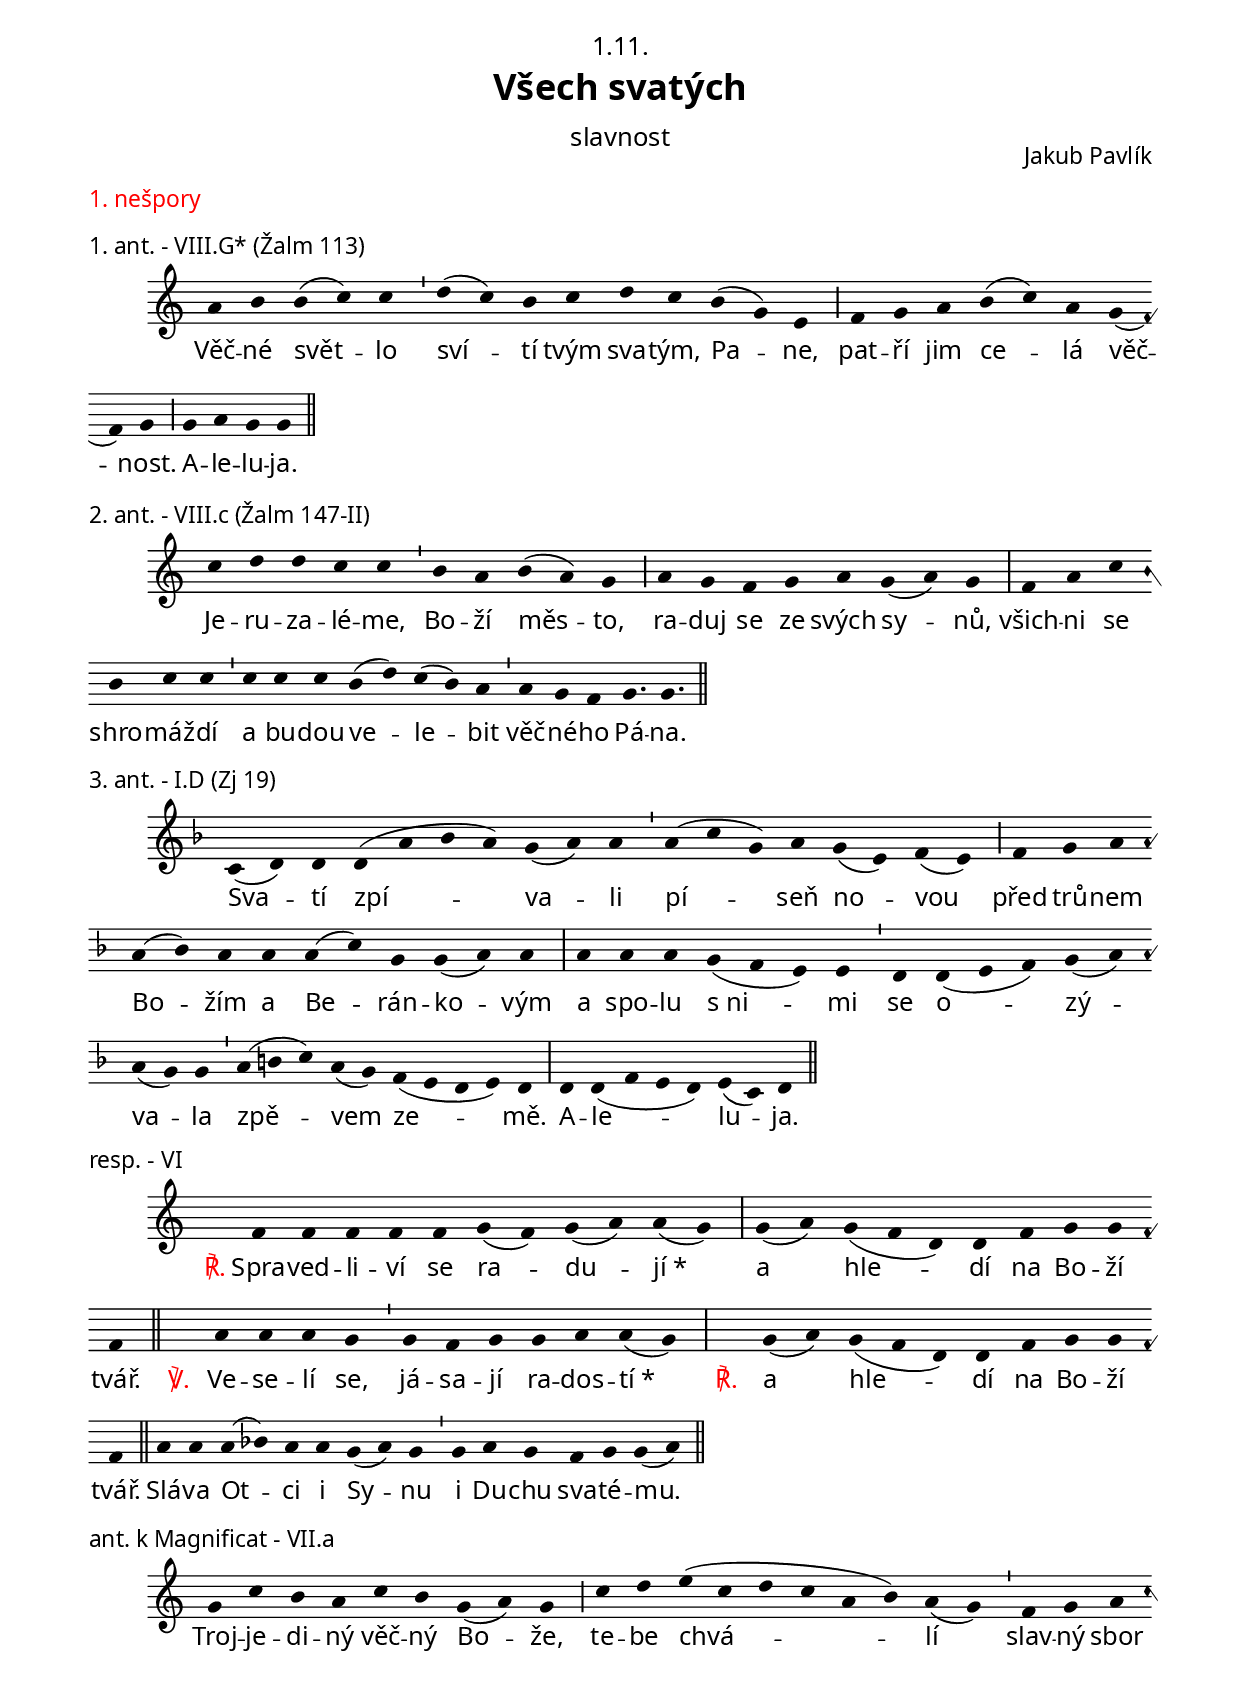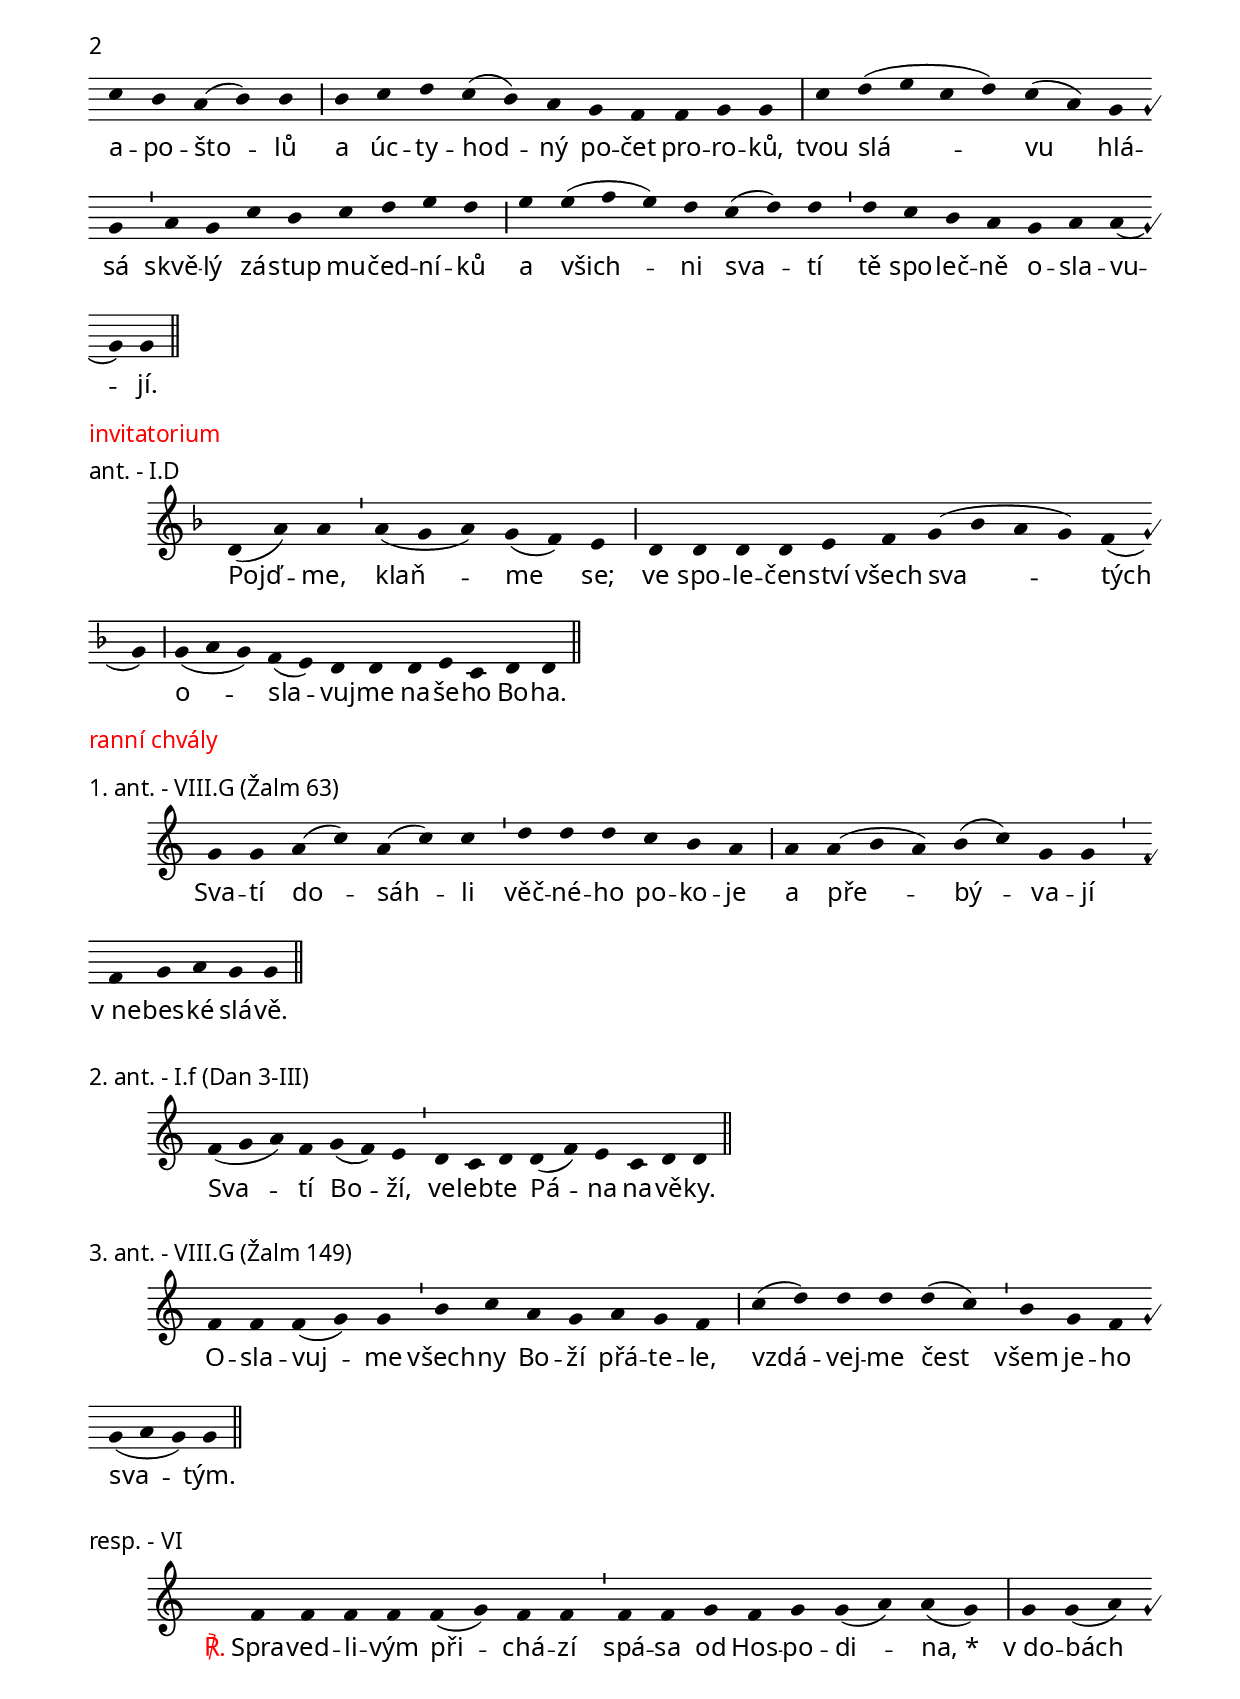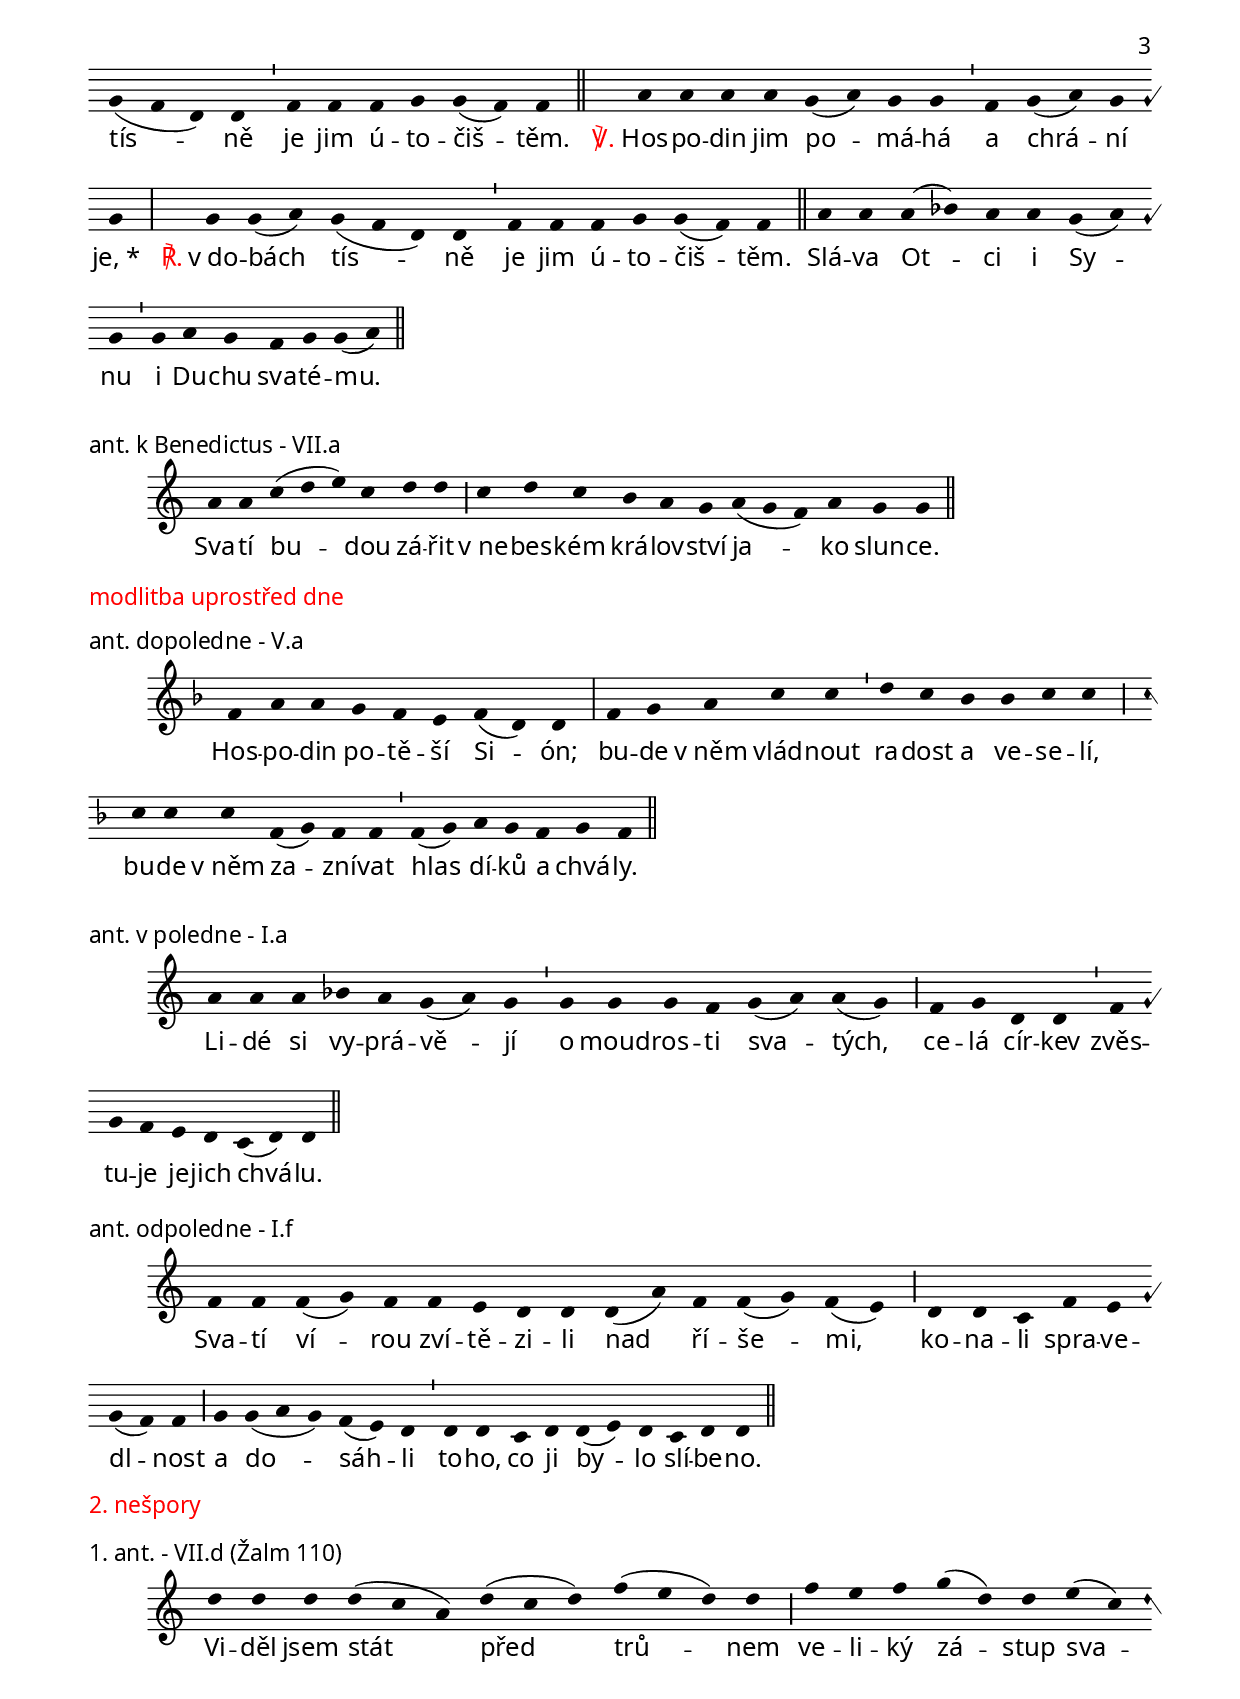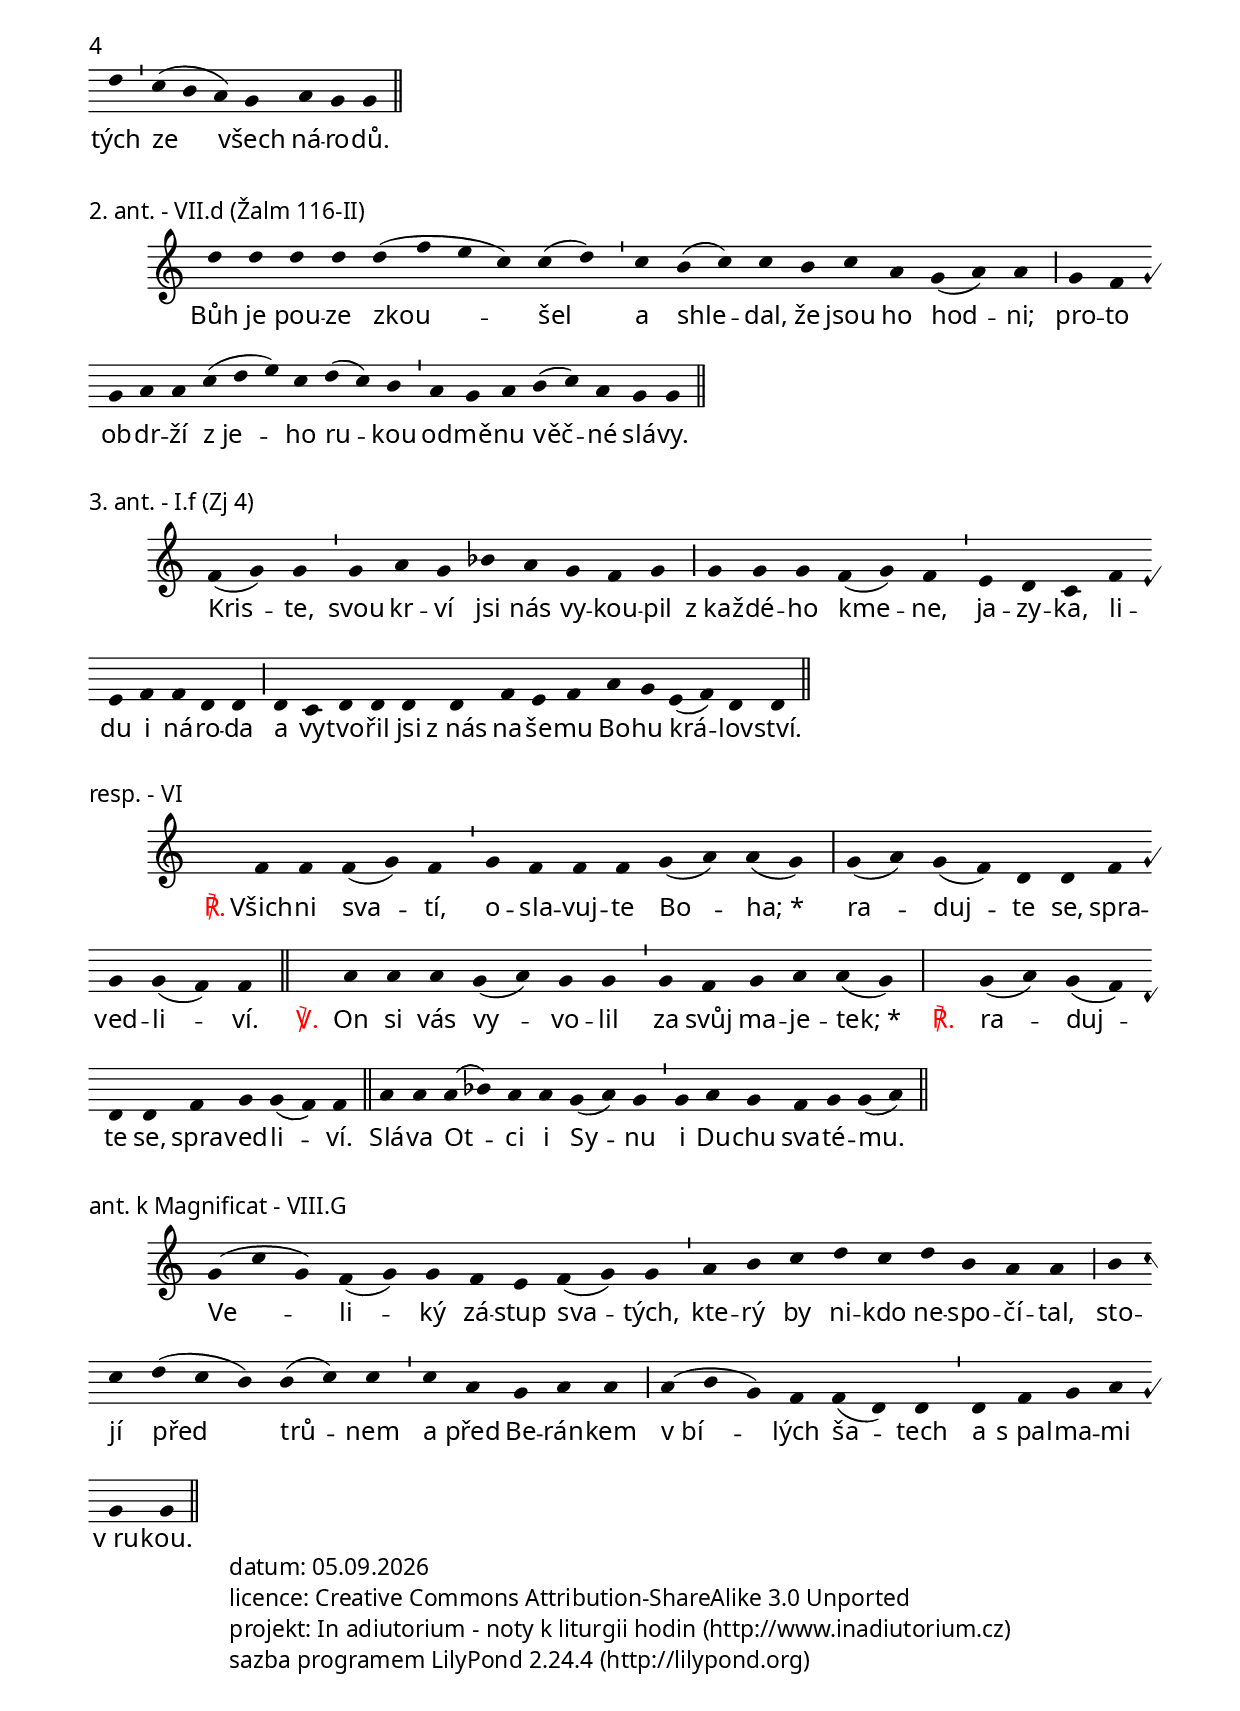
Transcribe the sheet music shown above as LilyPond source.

\version "2.16.0"

\include "../spolecne.ly"
\include "../dilyresponsorii.ly"

\header {
  title = \markup\titleSvatek
            "Všech svatých"
            slavnost
            1.11.
  composer = "Jakub Pavlík"
}

\markup {\nadpisHodinka {"1. nešpory"}}

\score {
  \relative c'' {
    \choralniRezim
    a4 b b( c) c \barMin d( c) b c d c b( g) e \barMaior
    f g a b( c) a g( f) g \barMaior
    g a g g \barFinalis
  }
  \addlyrics {
    Věč -- né svět -- lo sví -- tí tvým sva -- tým, Pa -- ne,
    pat -- ří jim ce -- lá věč -- nost.
    A -- le -- lu -- ja.
  }
  \header {
    quid = "1. ant."
    modus = "VIII"
    differentia = "G*" 
    psalmus = "Žalm 113"
    id = ""
    fons = "commune jednoho muč., 1. nešp., k Magnificat"
    fial = "fial://commune/commune_jedenmucednik.ly#1ne-amag-velik"
    piece = \markup {\sestavTitulek}
  }
}

\score {
  \relative c'' {
    \choralniRezim
    c4 d d c c \barMin b a b( a) g \barMaior
    a g f g a g( a) g \barMax
    f a c b c c \barMin
    c c c b( d) c( b) a \barMin a g f g4. g \barFinalis
  }
  \addlyrics {
    Je -- ru -- za -- lé -- me, Bo -- ží měs -- to,
    ra -- duj se ze svých sy -- nů,
    všich -- ni se shro -- máž -- dí
    a bu -- dou ve -- le -- bit věč -- né -- ho Pá -- na.
    A -- le -- lu -- ja.
  }
  \header {
    quid = "2. ant."
    modus = "VIII"
    differentia = "c" 
    psalmus = "Žalm 147-II"
    id = ""
    fons = "2. část: žaltář, 4.t., pá, r.ch., 2.ant."
    fial = "fial://antifony/tyden4_6patek.ly#rch-ant2?cast"
    piece = \markup {\sestavTitulek}
  }
}

\score {
  \relative c' {
    \key f \major
    \choralniRezim
    c4( d) d d( a' bes a) g( a) a \barMin a( c g) a g( e) f( e) \barMaior
    f g a a( bes) a a a( c) g g( a) a \barMax
    a a a g( f e) e \barMin d d( e f) g( a) a( g) g \barMin a( b c) a( g) f( e d e) d \barMax
    
    d d( f e d) e( c) d \barFinalis
  }
  \addlyrics {
    Sva -- tí zpí -- va -- li pí -- seň no -- vou
    před trů -- nem Bo -- žím a Be -- rán -- ko -- vým
    a spo -- lu s_ni -- mi se o -- zý -- va -- la zpě -- vem ze -- mě.
    
    A -- le -- lu -- ja.
  }
  \header {
    quid = "3. ant."
    modus = "I"
    differentia = "D" 
    psalmus = "Zj 19"
    id = ""
    fial = "fial://commune/commune_svatymuz.ly#2ne-a3"
    piece = \markup {\sestavTitulek}
  }
}

\score {
  \relative c' {
    \choralniRezim
    
    % R
    \neviditelna f
    f4 f f f f g( f) g( a) a( g) \barMax
    g( a) g( f d) d f g g f \barFinalis
    % V
    \neviditelna a
    a4 a a g \barMin g f g g a a( g) \barMax
    % R
    \neviditelna a
    g( a) g( f d) d f g g f \barFinalis
    % Slava
    \respVIdoxologie \barFinalis
  }
  \addlyrics {
    \Response Spra -- ved -- li -- ví se ra -- du -- jí_*
    a hle -- dí na Bo -- ží tvář.
    \Verse Ve -- se -- lí se, já -- sa -- jí ra -- dos -- tí_*
    \Response a hle -- dí na Bo -- ží tvář.
    \textRespDoxologie
  }
  \header {
    quid = "resp."
    modus = "VI"
    id = ""
    piece = \markup {\sestavTitulekResp}
  }
}

\score {
  \relative c'' {
    \choralniRezim
    g4 c b a c b g( a) g \barMaior
    c d e( c d c a b) a( g) \barMin f g a c b a( b) b \barMaior
    b c d c( b) a g f f g g \barMax
    
    c d( e c d) c( a) g g \barMin a g c b c d e d \barMaior
    e e( f e) d c( d) d \barMin d c b a g a a( g) g \barFinalis
  }
  \addlyrics {
    Troj -- je -- di -- ný věč -- ný Bo -- že,
    te -- be chvá -- lí slav -- ný sbor a -- po -- što -- lů
    a úc -- ty -- hod -- ný po -- čet pro -- ro -- ků,
    
    tvou slá -- vu hlá -- sá skvě -- lý zá -- stup mu -- čed -- ní -- ků
    a všich -- ni sva -- tí tě spo -- leč -- ně o -- sla -- vu -- jí.
  }
  \header {
    quid = "ant. k Magnificat"
    modus = "VII"
    differentia = "a" 
    psalmus = ""
    id = ""
    piece = \markup {\sestavTitulekBezZalmu}
  }
}

\markup {\nadpisHodinka {"invitatorium"}}

\score {
  \relative c' {
    \key f \major
    \choralniRezim
    d4( a') a \barMin a( g a) g( f) e \barMaior
    d d d d e f g( bes a g) f( g) \barMaior
    g( a g) f( e) d d d e c d d \barFinalis
  }
  \addlyrics {
    Pojď -- me, klaň -- me se;
    ve spo -- le -- čen -- ství všech sva -- tých
    o -- sla -- vuj -- me na -- še -- ho Bo -- ha.
  }
  \header {
    quid = "ant."
    modus = "I"
    differentia = "D" 
    psalmus = ""
    id = ""
    notitia = "text není doslovně podle beviáře, ale zachovává smysl"
    piece = \markup {\sestavTitulekBezZalmu}
  }
}

\markup {\nadpisHodinka {"ranní chvály"}}

\score {
  \relative c'' {
    \choralniRezim
    g4 g a( c) a( c) c \barMin d d d c b a \barMaior
    a a( b a) b( c) g g \barMin  f g a g g \barFinalis
  }
  \addlyrics {
    Sva -- tí do -- sáh -- li věč -- né -- ho po -- ko -- je
    a pře -- bý -- va -- jí v_ne -- bes -- ké slá -- vě.
  }
  \header {
    quid = "1. ant."
    modus = "VIII"
    differentia = "G" 
    psalmus = "Žalm 63"
    id = ""
    fons = "commune jeden muč., 2. nešp., k Magnificat"
    fial = "fial://commune/commune_jedenmucednik.ly#2ne-amag"
    piece = \markup {\sestavTitulek}
  }
}

\score {
  \relative c' {
    \choralniRezim
    f4( g a) f g( f) e \barMin
    d c d d( f) e c d d \barFinalis
  }
  \addlyrics {
    Sva -- tí Bo -- ží,
    ve -- leb -- te Pá -- na na -- vě -- ky.
  }
  \header {
    quid = "2. ant."
    modus = "I"
    differentia = "f" 
    psalmus = "Dan 3-III"
    id = ""
    piece = \markup {\sestavTitulek}
  }
}

\score {
  \relative c' {
    \choralniRezim
    f4 f f( g) g \barMin b c a g a g f \barMaior
    c'( d) d d d( c) \barMin b g f g( a g) g \barFinalis
  }
  \addlyrics {
    O -- sla -- vuj -- me všech -- ny Bo -- ží přá -- te -- le,
    vzdá -- vej -- me čest všem je -- ho sva -- tým.
  }
  \header {
    quid = "3. ant."
    modus = "VIII"
    differentia = "G" 
    psalmus = "Žalm 149"
    id = ""
    piece = \markup {\sestavTitulek}
  }
}

\score {
  \relative c' {
    \choralniRezim
    
    % R
    \neviditelna f
    f4 f f f f( g) f f \barMin f f g f g g( a) a( g) \barMax
    g g( a) g( f d) d \barMin f f f g g( f) f \barFinalis
    % V
    \neviditelna a
    a4 a a a g( a) g g \barMin f g( a) g g \barMax
    % R
    \neviditelna a
    g g( a) g( f d) d \barMin f f f g g( f) f \barFinalis
    % Slava
    \respVIdoxologie \barFinalis
  }
  \addlyrics {
    \Response Spra -- ved -- li -- vým při -- chá -- zí spá -- sa od Hos -- po -- di -- na,_*
    v_do -- bách tís -- ně je jim ú -- to -- čiš -- těm.
    \Verse Hos -- po -- din jim po -- má -- há a chrá -- ní je,_*
    \Response v_do -- bách tís -- ně je jim ú -- to -- čiš -- těm.
    \textRespDoxologie
  }
  \header {
    quid = "resp."
    modus = "VI"
    id = ""
    fons = "commune více muč., 2. nešp."
    fial = "fial://commune/commune_vicemucedniku.ly#2ne-resp"
    piece = \markup {\sestavTitulekResp}
  }
}

\score {
  \relative c'' {
    \choralniRezim
    a4 a c( d e) c d d \barMaior
    c d c b a g a( g f) a g g \barFinalis
  }
  \addlyrics {
    Sva -- tí bu -- dou zá -- řit 
    v_ne -- bes -- kém krá -- lov -- ství ja -- ko slun -- ce.
  }
  \header {
    quid = "ant. k Benedictus"
    modus = "VII"
    differentia = "a" 
    psalmus = ""
    id = ""
    piece = \markup {\sestavTitulekBezZalmu}
  }
}

\markup {\nadpisHodinka {"modlitba uprostřed dne"}}

\score {
  \relative c' {
    \choralniRezim
    \key f \major
    f4 a a g f e f( d) d \barMax
    f g a c c \barMin d c bes bes c c \barMaior
    c c c f,( g) f f \barMin f( g) a g f g f \barFinalis
  }
  \addlyrics {
    Hos -- po -- din po -- tě -- ší Si -- ón;
    bu -- de v_něm vlád -- nout ra -- dost a ve -- se -- lí,
    bu -- de v_něm za -- zní -- vat hlas dí -- ků a chvá -- ly.
  }
  \header {
    quid = "ant. dopoledne"
    modus = "V"
    differentia = "a" 
    psalmus = ""
    id = ""
    piece = \markup {\sestavTitulekBezZalmu}
  }
}

\score {
  \relative c'' {
    \choralniRezim
    a4 a a bes a g( a) g \barMin g g g f g( a) a( g) \barMaior
    f g d d \barMin f g f e d c( d) d \barFinalis
  }
  \addlyrics {
    Li -- dé si vy -- prá -- vě -- jí o moud -- ros -- ti sva -- tých,
    ce -- lá cír -- kev zvěs -- tu -- je je -- jich chvá -- lu.
  }
  \header {
    quid = "ant. v poledne"
    modus = "I"
    differentia = "a" 
    psalmus = ""
    id = ""
    piece = \markup {\sestavTitulekBezZalmu}
  }
}

\score {
  \relative c' {
    \choralniRezim
    f4 f f( g) f f e d d d( a') f f( g) f( e) \barMaior
    d d c f e g( f) f \barMaior
    g g( a g) f( e) d \barMin d d c d d( e) d c d d \barFinalis
  }
  \addlyrics {
    Sva -- tí ví -- rou zví -- tě -- zi -- li nad ří -- še -- mi,
    ko -- na -- li spra -- ve -- dl -- nost
    a do -- sáh -- li to -- ho, co ji by -- lo slí -- be -- no.
  }
  \header {
    quid = "ant. odpoledne"
    modus = "I"
    differentia = "f" 
    psalmus = ""
    id = ""
    piece = \markup {\sestavTitulekBezZalmu}
  }
}

\markup {\nadpisHodinka {"2. nešpory"}}

\score {
  \relative c'' {
    \choralniRezim
    d4 d d d( c a) d( c d) f( e d) d \barMaior
    f e f g( d) d e( c) d \barMin c( b a) g a g g  \barFinalis
  }
  \addlyrics {
    Vi -- děl jsem stát před trů -- nem
    ve -- li -- ký zá -- stup sva -- tých ze všech ná -- ro -- dů.
  }
  \header {
    quid = "1. ant."
    modus = "VII"
    differentia = "d" 
    psalmus = "Žalm 110"
    id = ""
    piece = \markup {\sestavTitulek}
  }
}

\score {
  \relative c'' {
    \choralniRezim
    d4 d d d d( f e c) c( d) \barMin
    c b( c) c b c a g( a) a \barMaior
    g f g a a c( d e) c d( c) b \barMin
    a g a b( c) a g g \barFinalis
  }
  \addlyrics {
    Bůh je pou -- ze zkou -- šel
    a shle -- dal, že jsou ho hod -- ni;
    pro -- to ob -- dr -- ží z_je -- ho ru -- kou 
    od -- mě -- nu věč -- né slá -- vy.
  }
  \header {
    quid = "2. ant."
    modus = "VII"
    differentia = "d" 
    psalmus = "Žalm 116-II"
    id = ""
    piece = \markup {\sestavTitulek}
  }
}

\score {
  \relative c' {
    \choralniRezim
    f4( g) g \barMin g a g bes a g f g \barMaior
    g g g f( g) f \barMin e d c f e f f d d \barMaior
    d c d d d d f e f a g e( f) d d \barFinalis
  }
  \addlyrics {
    Kris -- te, svou kr -- ví jsi nás vy -- kou -- pil
    z_kaž -- dé -- ho kme -- ne, ja -- zy -- ka, li -- du i ná -- ro -- da
    a vy -- tvo -- řil jsi z_nás na -- še -- mu Bo -- hu krá -- lov -- ství.
  }
  \header {
    quid = "3. ant."
    modus = "I"
    differentia = "f" 
    psalmus = "Zj 4"
    id = ""
    piece = \markup {\sestavTitulek}
  }
}

\score {
  \relative c' {
    \choralniRezim
    
    % R
    \neviditelna c
    f f f( g) f \barMin g f f f g( a) a( g) \barMax
    g( a) g( f) d d f g g( f) f \barFinalis
    % V
    \neviditelna a
    a a a g( a) g g \barMin g f g a a( g) \barMax
    % R
    \neviditelna a
    g( a) g( f) d d f g g( f) f \barFinalis
    % Slava
    \respVIdoxologie \barFinalis
  }
  \addlyrics {
    \Response Všich -- ni sva -- tí, o -- sla -- vuj -- te Bo -- ha;_*
    ra -- duj -- te se, spra -- ved -- li -- ví.
    \Verse On si vás vy -- vo -- lil za svůj ma -- je -- tek;_*    
    \Response ra -- duj -- te se, spra -- ved -- li -- ví.
    \textRespDoxologie
  }
  \header {
    quid = "resp."
    modus = "VI"
    id = ""
    piece = \markup {\sestavTitulekResp}
  }
}

\score {
  \relative c'' {
    \choralniRezim
    g4( c g) f( g) g f e f( g) g \barMin
    a b c d c d b a a \barMaior
    b c d( c b) b( c) c \barMin c a g a a \barMaior
    a( b g) f f( d) d \barMin d f g a g g \barFinalis
  }
  \addlyrics {
    Ve -- li -- ký zá -- stup sva -- tých,
    kte -- rý by ni -- kdo ne -- spo -- čí -- tal,
    sto -- jí před trů -- nem a před Be -- rán -- kem
    v_bí -- lých ša -- tech a s_pal -- ma -- mi v_ru -- kou.
  }
  \header {
    quid = "ant. k Magnificat"
    modus = "VIII"
    differentia = "G" 
    psalmus = ""
    id = ""
    piece = \markup {\sestavTitulekBezZalmu}
  }
}